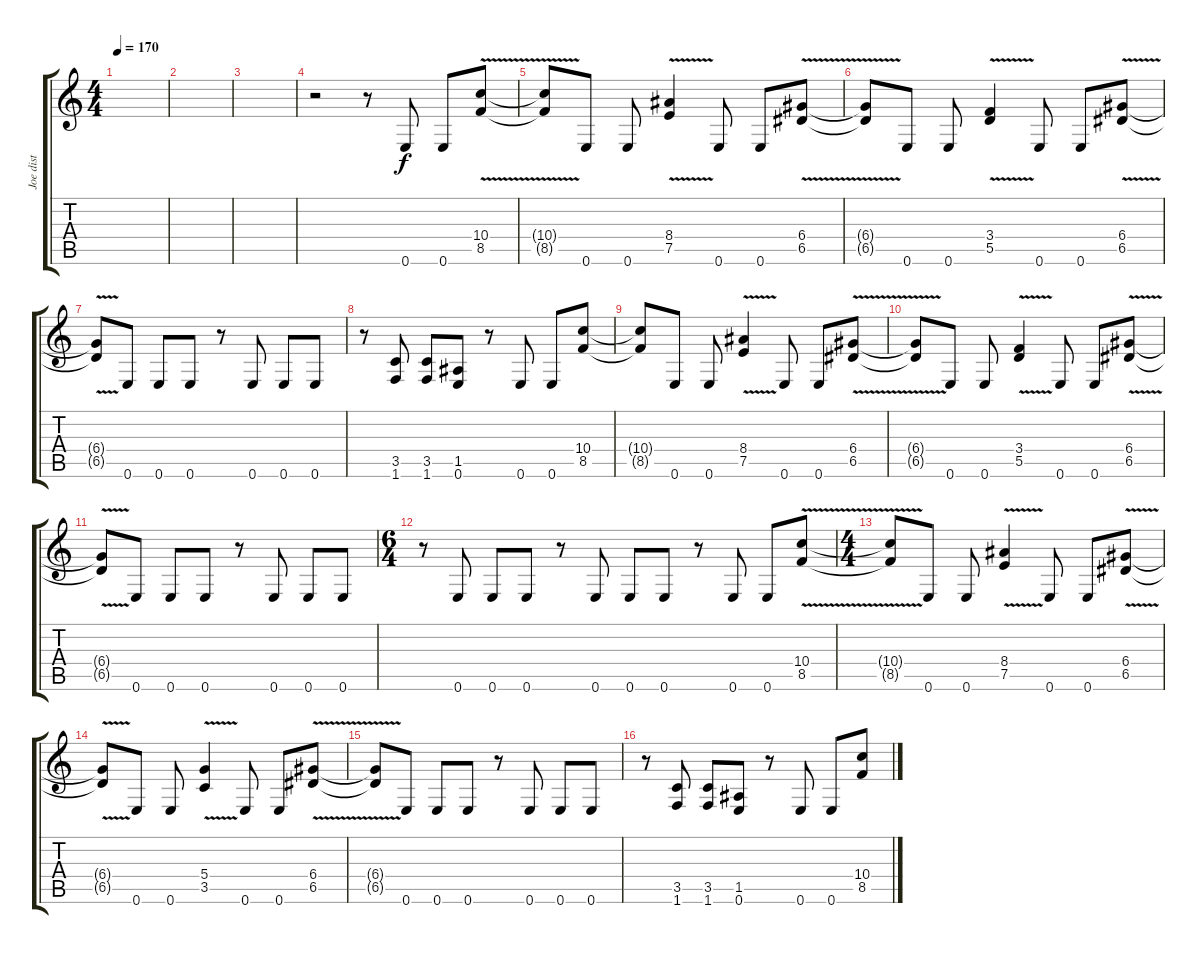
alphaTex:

\track ("Joe dist" "Joe dist") {instrument distortionguitar}
\staff {score tabs}
\tuning (E4 B3 G3 D3 A2 E2) {hide}
\ts (4 4)
\tempo 170
\clef g2
\ks c
|
|
|
r.2 r.8 0.6.8 0.6.8 (10.4{v} 8.5{v}).8 |
(10.4{t} 8.5{t}).8 0.6.8 0.6.8 (8.4{v} 7.5{v}).4 0.6.8 0.6.8 (6.4{v} 6.5{v}).8 |
(6.4{t} 6.5{t}).8 0.6.8 0.6.8 (3.4{v} 5.5{v}).4 0.6.8 0.6.8 (6.4{v} 6.5{v}).8 |
(6.4{t} 6.5{t}).8 0.6.8 0.6.8 0.6.8 r.8 0.6.8 0.6.8 0.6.8 |
r.8 (3.5 1.6).8 (3.5 1.6).8 (1.5 0.6).8 r.8 0.6.8 0.6.8 (10.4 8.5).8 |
(10.4{t} 8.5{t}).8 0.6.8 0.6.8 (8.4{v} 7.5{v}).4 0.6.8 0.6.8 (6.4{v} 6.5{v}).8 |
(6.4{t} 6.5{t}).8 0.6.8 0.6.8 (3.4{v} 5.5{v}).4 0.6.8 0.6.8 (6.4{v} 6.5{v}).8 |
(6.4{t} 6.5{t}).8 0.6.8 0.6.8 0.6.8 r.8 0.6.8 0.6.8 0.6.8 |
\ts (6 4)
r.8 0.6.8 0.6.8 0.6.8 r.8 0.6.8 0.6.8 0.6.8 r.8 0.6.8 0.6.8 (10.4{v} 8.5{v}).8 |
\ts (4 4)
(10.4{t} 8.5{t}).8 0.6.8 0.6.8 (8.4{v} 7.5{v}).4 0.6.8 0.6.8 (6.4{v} 6.5{v}).8 |
(6.4{t} 6.5{t}).8 0.6.8 0.6.8 (5.4{v} 3.5{v}).4 0.6.8 0.6.8 (6.4{v} 6.5{v}).8 |
(6.4{t} 6.5{t}).8 0.6.8 0.6.8 0.6.8 r.8 0.6.8 0.6.8 0.6.8 |
r.8 (3.5 1.6).8 (3.5 1.6).8 (1.5 0.6).8 r.8 0.6.8 0.6.8 (10.4 8.5).8
